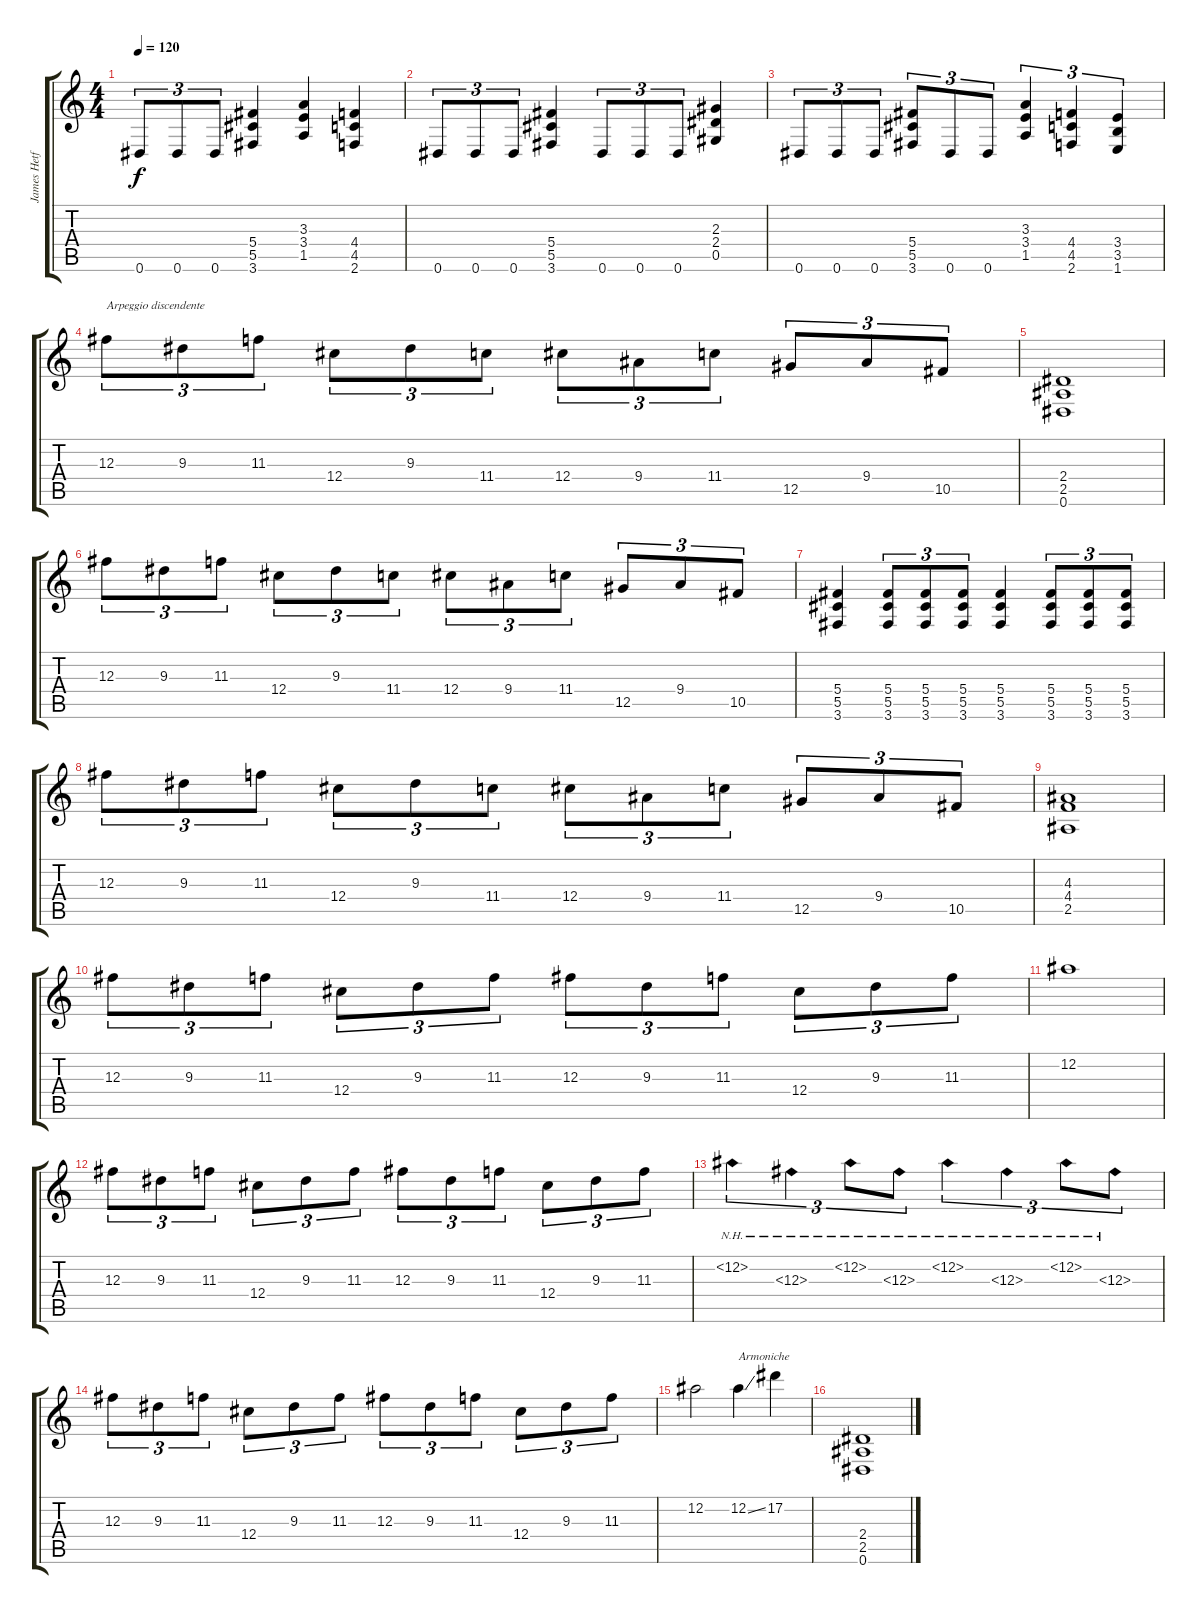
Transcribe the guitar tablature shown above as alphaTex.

\track ("James Hetfield" "James Hetf") {instrument distortionguitar}
\staff {score tabs}
\tuning (Eb4 Bb3 Gb3 Db3 Ab2 Eb2) {hide}
\ts (4 4)
\tempo 120
\clef g2
\ks c
0.6.8{tu (3 2) dy f} 0.6.8{tu (3 2)} 0.6.8{tu (3 2)} (5.4 5.5 3.6).4 (3.3 3.4 1.5).4 (4.4 4.5 2.6).4 |
0.6.8{tu (3 2)} 0.6.8{tu (3 2)} 0.6.8{tu (3 2)} (5.4 5.5 3.6).4 0.6.8{tu (3 2)} 0.6.8{tu (3 2)} 0.6.8{tu (3 2)} (2.3 2.4 0.5).4 |
0.6.8{tu (3 2)} 0.6.8{tu (3 2)} 0.6.8{tu (3 2)} (5.4 5.5 3.6).8{tu (3 2)} 0.6.8{tu (3 2)} 0.6.8{tu (3 2)} (3.3 3.4 1.5).4{tu (3 2)} (4.4 4.5 2.6).4{tu (3 2)} (3.4 3.5 1.6).4{tu (3 2)} |
12.3.8{tu (3 2) txt "Arpeggio discendente"} 9.3.8{tu (3 2)} 11.3.8{tu (3 2)} 12.4.8{tu (3 2)} 9.3.8{tu (3 2)} 11.4.8{tu (3 2)} 12.4.8{tu (3 2)} 9.4.8{tu (3 2)} 11.4.8{tu (3 2)} 12.5.8{tu (3 2)} 9.4.8{tu (3 2)} 10.5.8{tu (3 2)} |
(2.4 2.5 0.6).1 |
12.3.8{tu (3 2)} 9.3.8{tu (3 2)} 11.3.8{tu (3 2)} 12.4.8{tu (3 2)} 9.3.8{tu (3 2)} 11.4.8{tu (3 2)} 12.4.8{tu (3 2)} 9.4.8{tu (3 2)} 11.4.8{tu (3 2)} 12.5.8{tu (3 2)} 9.4.8{tu (3 2)} 10.5.8{tu (3 2)} |
(5.4 5.5 3.6).4 (5.4 5.5 3.6).8{tu (3 2)} (5.4 5.5 3.6).8{tu (3 2)} (5.4 5.5 3.6).8{tu (3 2)} (5.4 5.5 3.6).4 (5.4 5.5 3.6).8{tu (3 2)} (5.4 5.5 3.6).8{tu (3 2)} (5.4 5.5 3.6).8{tu (3 2)} |
12.3.8{tu (3 2)} 9.3.8{tu (3 2)} 11.3.8{tu (3 2)} 12.4.8{tu (3 2)} 9.3.8{tu (3 2)} 11.4.8{tu (3 2)} 12.4.8{tu (3 2)} 9.4.8{tu (3 2)} 11.4.8{tu (3 2)} 12.5.8{tu (3 2)} 9.4.8{tu (3 2)} 10.5.8{tu (3 2)} |
(4.3 4.4 2.5).1 |
12.3.8{tu (3 2)} 9.3.8{tu (3 2)} 11.3.8{tu (3 2)} 12.4.8{tu (3 2)} 9.3.8{tu (3 2)} 11.3.8{tu (3 2)} 12.3.8{tu (3 2)} 9.3.8{tu (3 2)} 11.3.8{tu (3 2)} 12.4.8{tu (3 2)} 9.3.8{tu (3 2)} 11.3.8{tu (3 2)} |
12.2.1 |
12.3.8{tu (3 2)} 9.3.8{tu (3 2)} 11.3.8{tu (3 2)} 12.4.8{tu (3 2)} 9.3.8{tu (3 2)} 11.3.8{tu (3 2)} 12.3.8{tu (3 2)} 9.3.8{tu (3 2)} 11.3.8{tu (3 2)} 12.4.8{tu (3 2)} 9.3.8{tu (3 2)} 11.3.8{tu (3 2)} |
12.2{nh}.4{tu (3 2)} 12.3{nh}.4{tu (3 2)} 12.2{nh}.8{tu (3 2)} 12.3{nh}.8{tu (3 2)} 12.2{nh}.4{tu (3 2)} 12.3{nh}.4{tu (3 2)} 12.2{nh}.8{tu (3 2)} 12.3{nh}.8{tu (3 2)} |
12.3.8{tu (3 2)} 9.3.8{tu (3 2)} 11.3.8{tu (3 2)} 12.4.8{tu (3 2)} 9.3.8{tu (3 2)} 11.3.8{tu (3 2)} 12.3.8{tu (3 2)} 9.3.8{tu (3 2)} 11.3.8{tu (3 2)} 12.4.8{tu (3 2)} 9.3.8{tu (3 2)} 11.3.8{tu (3 2)} |
12.2.2 12.2{ss}.4{txt "Armoniche" instrument guitarharmonics} 17.2.4 |
(2.4 2.5 0.6).1{instrument distortionguitar}
